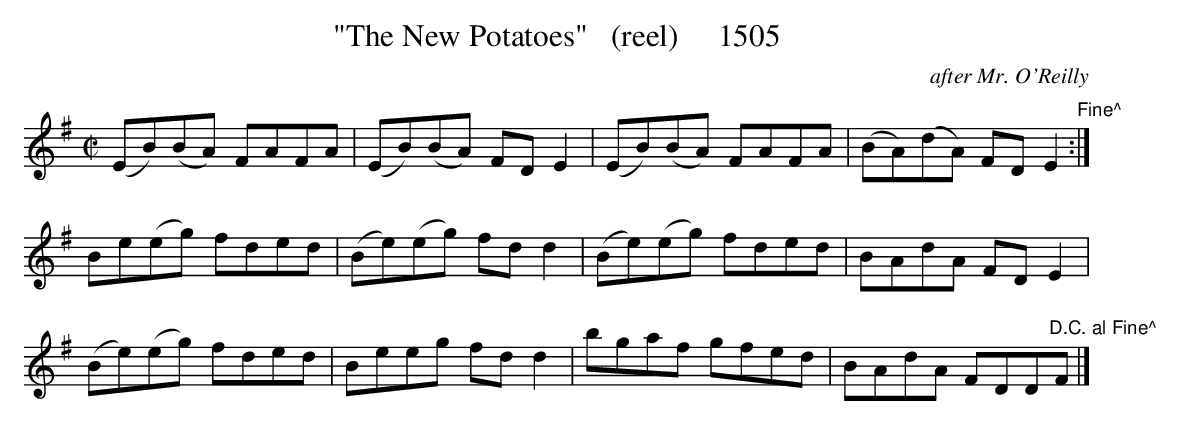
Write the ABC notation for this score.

X:1
T:"The New Potatoes"   (reel)     1505
C:after Mr. O'Reilly
BRENNAN July 2003 (HTTP://WWW.SOSYOURMOM.COM)
M:C|
L:1/8
K:G
(EB)(BA) FAFA|(EB)(BA) FD E2|(EB)(BA) FAFA|(BA)(dA) FD E2"Fine^":|
Be(eg) fded|(Be)(eg) fd d2|(Be)(eg) fded|BAdA FD E2|
(Be)(eg) fded|Beeg fd d2|bgaf gfed|BAdA FDD"D.C. al Fine^"F|]
